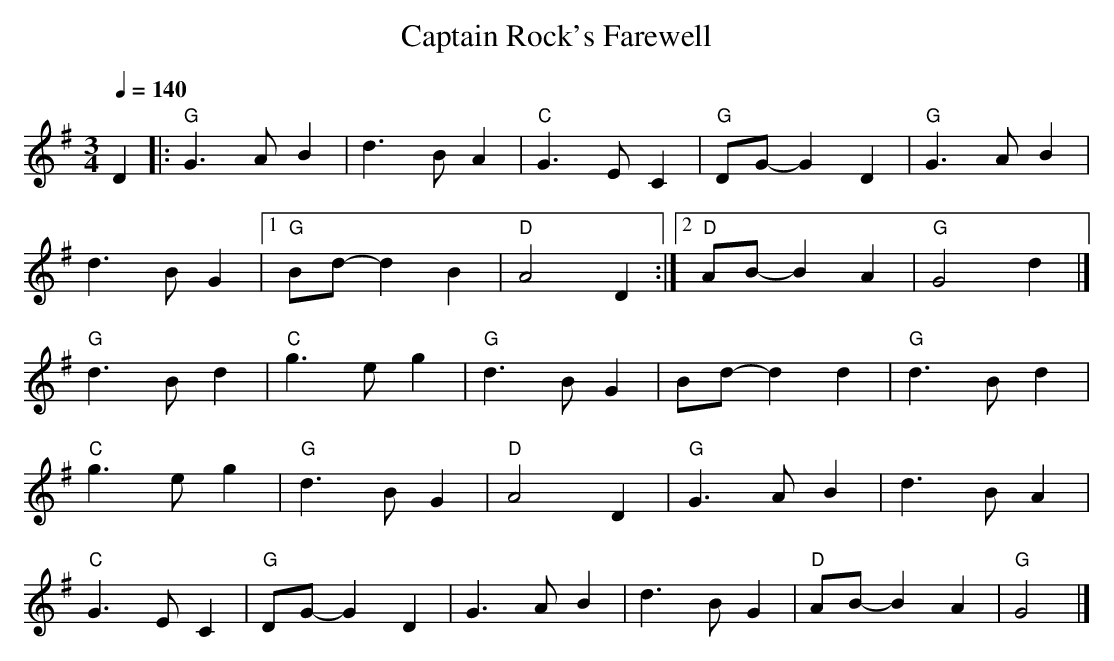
X:1
T: Captain Rock's Farewell
M: 3/4
L: 1/4
Q: 140
K: Gmaj
D |: "G" G>AB | d>BA | "C" G>EC | "G" D/G/-G D | "G" G>AB |
d>BG | [1 "G" B/d/-dB | "D" A2 D :| [2 "D" A/B/-B A | "G" G2 d |]
"G" d>Bd | "C" g>eg | "G" d>BG | B/d/-d d | "G" d>Bd |
"C" g>eg | "G" d>BG | "D" A2 D | "G" G>AB | d>BA |
"C" G>EC | "G" D/G/-GD | G>AB | d>BG | "D" A/B/-B A | "G" G2 |]
